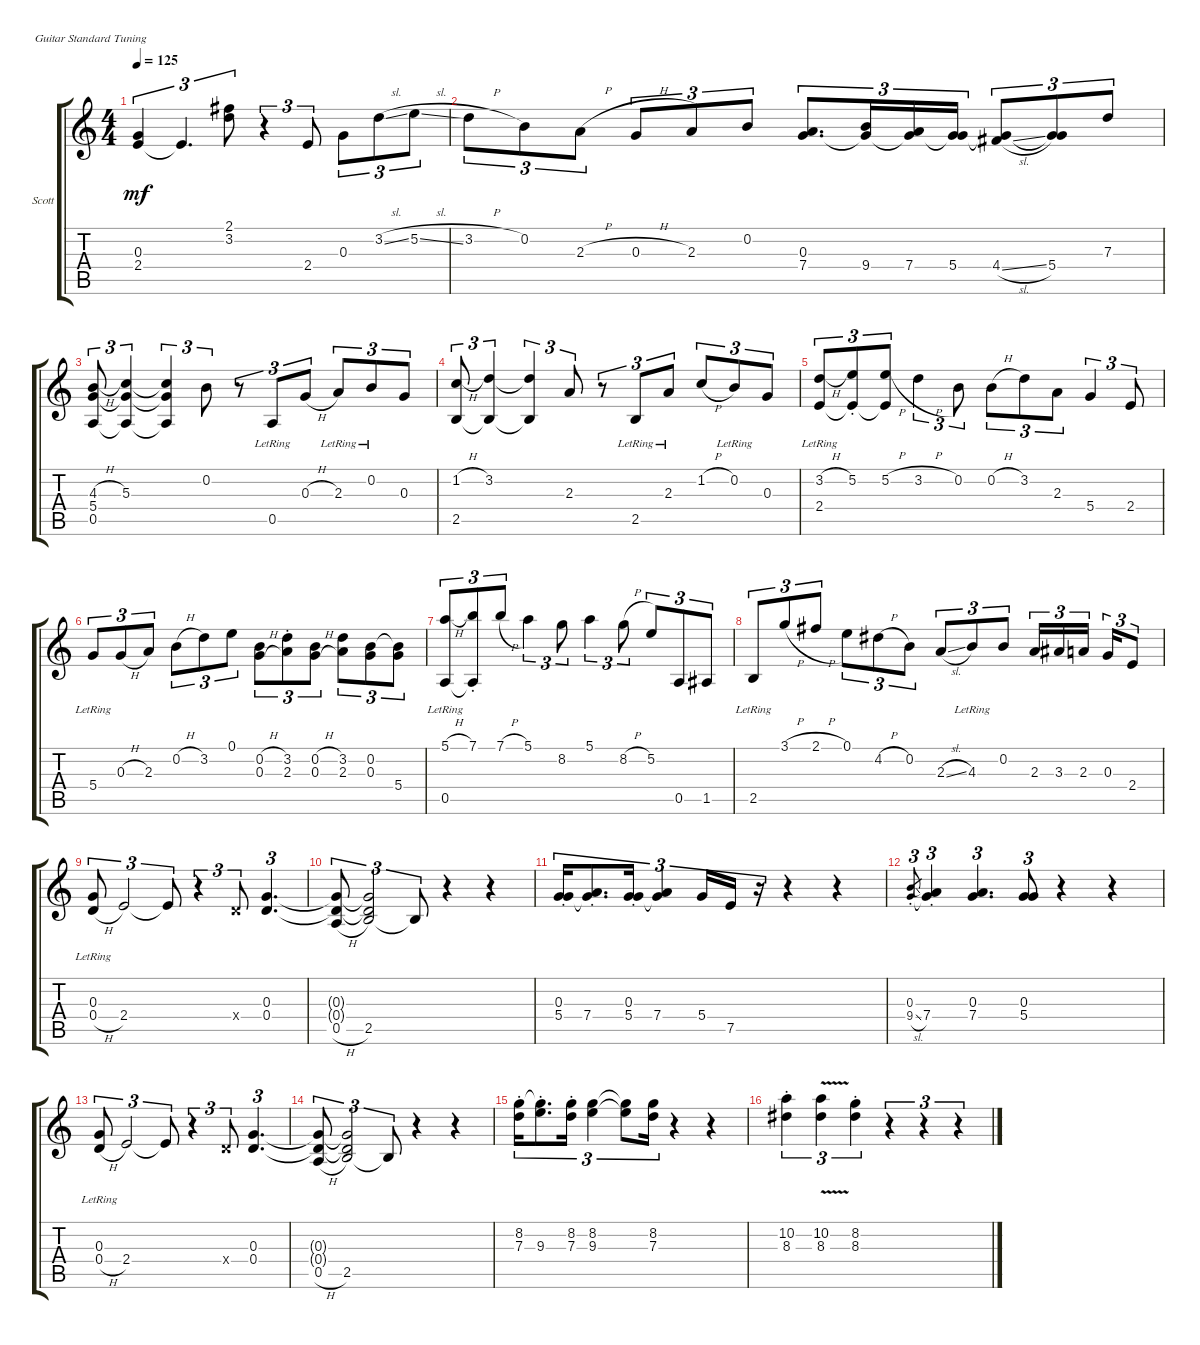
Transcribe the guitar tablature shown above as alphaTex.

\defaultSystemsLayout 4
\bracketExtendMode groupsimilarinstruments
\firstSystemTrackNameOrientation horizontal
\otherSystemsTrackNameOrientation horizontal
\track ("Scott" "Scott") {instrument electricguitarclean}
\staff {score tabs}
\tuning (E4 B3 G3 D3 A2 E2)
\ts (4 4)
\tempo 125
\clef g2
\ks c
(2.4 0.3{t}).4{tu (3 2) dy mf} 2.4{t}.4{d tu (3 2)} (3.2 2.1).8{tu (3 2)} r.4{tu (3 2)} 2.4.8{tu (3 2)} 0.3.8{tu (3 2)} 3.2{sl}.8{tu (3 2)} 5.2{sl}.8{tu (3 2)} |
3.2{h}.8{tu (3 2)} 0.2.8{tu (3 2)} 2.3{h}.8{tu (3 2)} 0.3{h}.8{tu (3 2)} 2.3.8{tu (3 2)} 0.2.8{tu (3 2)} (7.4 0.3).8{d tu (3 2)} (9.4 0.3{t}).16{tu (3 2)} (7.4 0.3{t}).16{tu (3 2)} (5.4 0.3{t}).16{tu (3 2)} (4.4{sl} 0.3{t}).8{tu (3 2)} (5.4 0.3{t}).8{tu (3 2)} 7.3.8{tu (3 2)} |
(0.5 4.3{h} 5.4).8{tu (3 2)} (5.3 0.5{t} 5.4{t}).4{tu (3 2)} (5.3{t} 0.5{t} 5.4{t}).4{tu (3 2)} 0.2.8{tu (3 2)} r.8{tu (3 2)} 0.5{lr}.8{tu (3 2)} 0.3{h}.8{tu (3 2)} 2.3{lr}.8{tu (3 2)} 0.2{lr}.8{tu (3 2)} 0.3.8{tu (3 2)} |
(2.5 1.2{h}).8{tu (3 2)} (3.2 2.5{t}).4{tu (3 2)} (3.2{t} 2.5{t}).4{tu (3 2)} 2.3.8{tu (3 2)} r.8{tu (3 2)} 2.5{lr}.8{tu (3 2)} 2.3{lr}.8{tu (3 2)} 1.2{h}.8{tu (3 2)} 0.2{lr}.8{tu (3 2)} 0.3.8{tu (3 2)} |
(2.4{lr} 3.2{h}).8{tu (3 2)} (5.2{st} 2.4{t}).8{tu (3 2)} (5.2{h} 2.4{t}).8{tu (3 2)} 3.2{h}.4{tu (3 2)} 0.2.8{tu (3 2)} 0.2{h}.8{tu (3 2)} 3.2.8{tu (3 2)} 2.3.8{tu (3 2)} 5.4.4{tu (3 2)} 2.4.8{tu (3 2)} |
5.4{lr}.8{tu (3 2)} 0.3{h}.8{tu (3 2)} 2.3.8{tu (3 2)} 0.2{h}.8{tu (3 2)} 3.2.8{tu (3 2)} 0.1.8{tu (3 2)} (0.2{h} 0.3{h}).8{tu (3 2)} (2.3{st} 3.2{st}).8{tu (3 2)} (0.2{h} 0.3{h}).8{tu (3 2)} (2.3 3.2).8{tu (3 2)} (0.2 0.3).8{tu (3 2)} (5.4 0.2{t}).8{tu (3 2)} |
(0.5{lr} 5.1{h}).8{tu (3 2)} (7.1{st} 0.5{t}).8{tu (3 2)} 7.1{h}.8{tu (3 2)} 5.1.4{tu (3 2)} 8.2.8{tu (3 2)} 5.1.4{tu (3 2)} 8.2{h}.8{tu (3 2)} 5.2.8{tu (3 2)} 0.5.8{tu (3 2)} 1.5.8{tu (3 2)} |
2.5{lr}.8{tu (3 2)} 3.1{h}.8{tu (3 2)} 2.1{h}.8{tu (3 2)} 0.1.8{tu (3 2)} 4.2{h}.8{tu (3 2)} 0.2.8{tu (3 2)} 2.3{sl}.8{tu (3 2)} 4.3{lr}.8{tu (3 2)} 0.2.8{tu (3 2)} 2.3.16{tu (3 2)} 3.3.16{tu (3 2)} 2.3.16{tu (3 2)} 0.3.16{tu (3 2)} 2.4.8{tu (3 2)} |
(0.4{h} 0.3{lr}).8{tu (3 2)} 2.4.2{tu (3 2)} 2.4{t}.8{tu (3 2)} r.4{tu (3 2)} 0.4{x}.8{tu (3 2)} (0.4 0.3).4{d tu (3 2)} |
(0.3{t} 0.4{t} 0.5{h}).8{tu (3 2)} (2.5 0.4{t} 0.3{t}).2{tu (3 2)} 2.5{t}.8{tu (3 2)} r.4 r.4 |
\scale
0.511397 (5.4 0.3{st}).16{tu (3 2)} (7.4{st} 0.3{t}).8{d tu (3 2)} (5.4 0.3{st}).16{tu (3 2)} (7.4 0.3{t}).4{tu (3 2)} 5.4.16{tu (3 2)} 7.5.16{tu (3 2)} r.16{tu (3 2)} r.4 r.4 |
\scale
0.487966 (0.3{st} 9.4{sl st}).8{tu (3 2) gr} (0.3{t} 7.4{st}).4{tu (3 2)} (7.4 0.3).4{d tu (3 2)} (5.4 0.3).8{tu (3 2)} r.4 r.4 |
(0.4{h} 0.3{lr}).8{tu (3 2)} 2.4.2{tu (3 2)} 2.4{t}.8{tu (3 2)} r.4{tu (3 2)} 0.4{x}.8{tu (3 2)} (0.4 0.3).4{d tu (3 2)} |
(0.3{t} 0.4{t} 0.5{h}).8{tu (3 2)} (2.5 0.4{t} 0.3{t}).2{tu (3 2)} 2.5{t}.8{tu (3 2)} r.4 r.4 |
\scale
0.517362 (7.3{st} 8.2{st}).16{tu (3 2)} (9.3{st} 8.2{t}).8{d tu (3 2)} (7.3{st} 8.2).16{tu (3 2)} (9.3 8.2).4{tu (3 2)} (9.3{t} 8.2{t}).8{tu (3 2)} (7.3 8.2).16{tu (3 2)} r.4 r.4 |
\scale
0.481471 (8.3{st} 10.2{st}).4{tu (3 2)} (10.2{v} 8.3{v}).4{tu (3 2)} (8.2{st} 8.3{st}).4{tu (3 2)} r.4{tu (3 2)} r.4{tu (3 2)} r.4{tu (3 2)}
